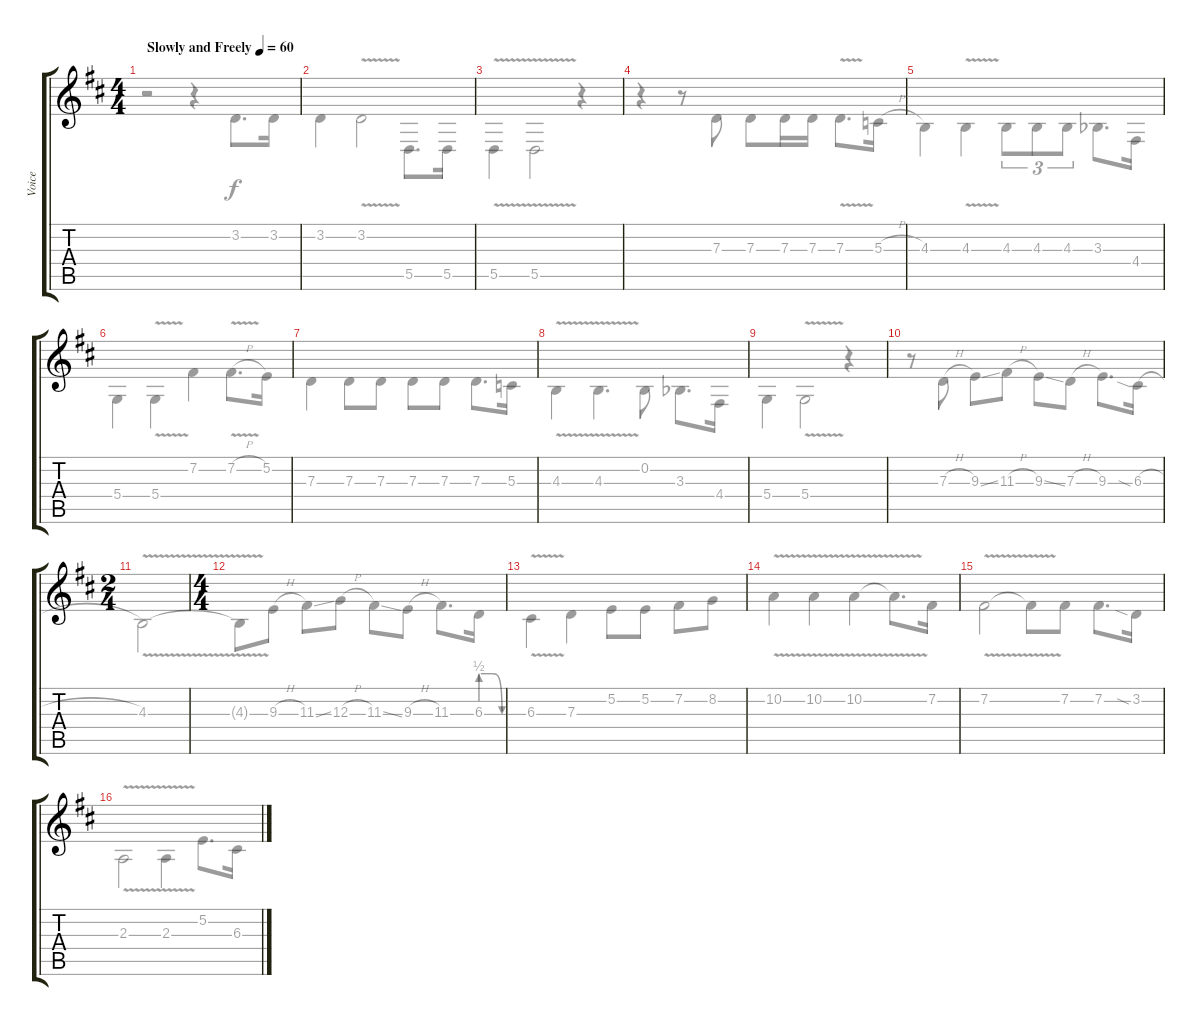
\track ("Voice" "Voice") {instrument choiraahs}
\staff {score tabs}
\tuning (E4 B3 G3 D3 A2 E2) {hide}
\voice
\ts (4 4)
\tempo (60 "Slowly and Freely")
\clef g2
\ks bminor
|
|
|
|
|
|
|
|
|
|
\ts (2 4)
|
\ts (4 4)
|
|
|
|
\voice
\clef g2
\ks bminor
r.2{dy f} r.4 3.2.8{d} 3.2.16 |
3.2.4 3.2{v}.2 5.5.8{d} 5.5.16 |
5.5{v}.4 5.5{v}.2 r.4 |
r.4 r.8 7.3.8 7.3.8 7.3.16 7.3.16 7.3{v}.8{d} 5.3{h}.16 |
4.3.4 4.3{v}.4 4.3.8{tu (3 2)} 4.3.8{tu (3 2)} 4.3.8{tu (3 2)} 3.3{acc b}.8{d} 4.4.16 |
5.4.4 5.4{v}.4 7.2.4 7.2{v h}.8{d} 5.2.16 |
7.3.4 7.3.8 7.3.8 7.3.8 7.3.8 7.3.8{d} 5.3.16 |
4.3{v}.4 4.3{v}.4{d} 0.2.8 3.3{acc b}.8{d} 4.4.16 |
5.4.4 5.4{v}.2 r.4 |
r.8 7.3{h}.8 9.3{ss}.8 11.3{h}.8 9.3{ss}.8 7.3{h}.8 9.3.8{d} 6.3{sia h}.16 |
4.3{v}.2 |
4.3{t}.8 9.3{h}.8 11.3{ss}.8 12.3{h}.8 11.3{ss}.8 9.3{h}.8 11.3.8{d} 6.3{be (custom 0 2 15 2 30 2 35 2 60 0)}.16 |
6.3{v}.4 7.3.4 5.2.8 5.2.8 7.2.8 8.2.8 |
10.2{v}.4 10.2{v}.4 10.2{v}.4 10.2{t}.8{d} 7.2.16 |
7.2{v}.2 7.2{t}.8 7.2.8 7.2.8{d} 3.2{sia}.16 |
2.3{v}.2 2.3{v}.4 5.2.8{d} 6.3.16
